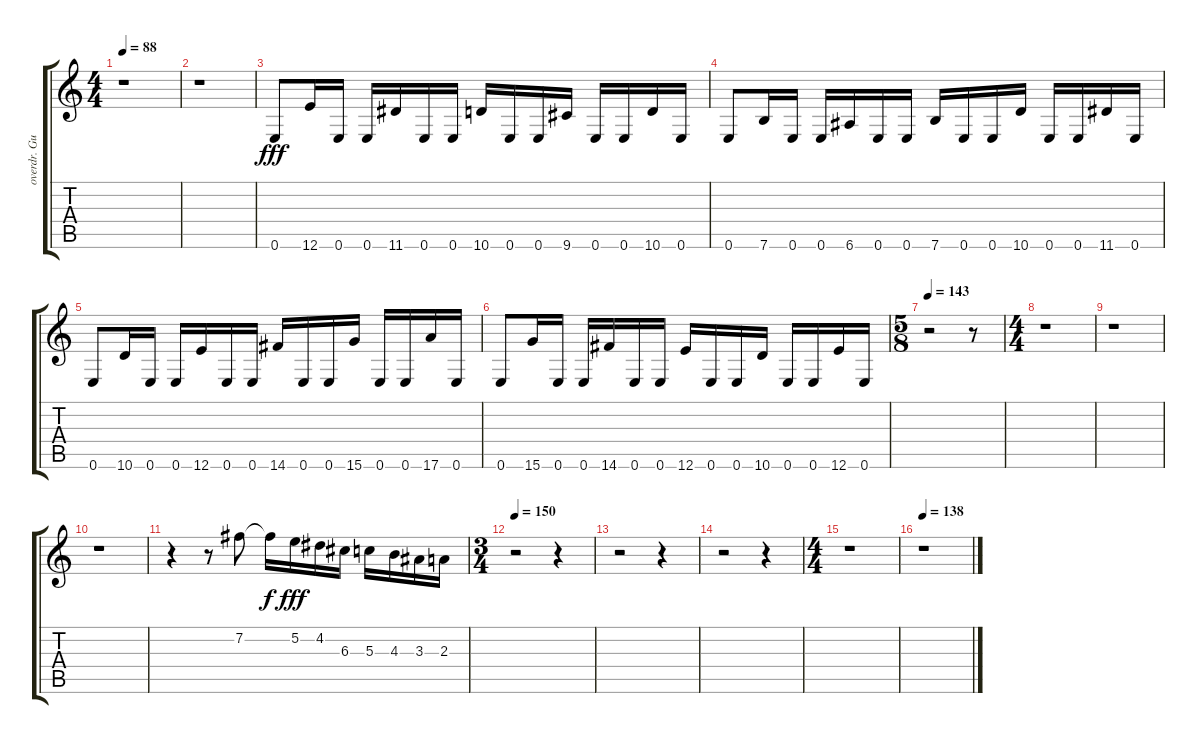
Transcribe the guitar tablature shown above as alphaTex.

\track ("overdr. Guitar" "overdr. Gu") {instrument overdrivenguitar}
\staff {score tabs}
\tuning (E4 B3 G3 D3 A2 E2) {hide}
\ts (4 4)
\tempo 88
\clef g2
\ks c
r.1{dy mf} |
r.1 |
0.6.8{dy fff} 12.6.16 0.6.16 0.6.16 11.6.16 0.6.16 0.6.16 10.6.16 0.6.16 0.6.16 9.6.16 0.6.16 0.6.16 10.6.16 0.6.16 |
0.6.8 7.6.16 0.6.16 0.6.16 6.6.16 0.6.16 0.6.16 7.6.16 0.6.16 0.6.16 10.6.16 0.6.16 0.6.16 11.6.16 0.6.16 |
0.6.8 10.6.16 0.6.16 0.6.16 12.6.16 0.6.16 0.6.16 14.6.16 0.6.16 0.6.16 15.6.16 0.6.16 0.6.16 17.6.16 0.6.16 |
0.6.8 15.6.16 0.6.16 0.6.16 14.6.16 0.6.16 0.6.16 12.6.16 0.6.16 0.6.16 10.6.16 0.6.16 0.6.16 12.6.16 0.6.16 |
\ts (5 8)
\tempo 143
r.2 r.8 |
\ts (4 4)
r.1 |
r.1 |
r.1 |
r.4 r.8 7.2.8{volume 9} 7.2{t}.16{dy f} 5.2.16{dy fff} 4.2.16 6.3.16 5.3.16 4.3.16 3.3.16 2.3.16 |
\ts (3 4)
\tempo 150
r.2 r.4 |
r.2 r.4 |
r.2 r.4 |
\ts (4 4)
r.1 |
\tempo 138
r.1
